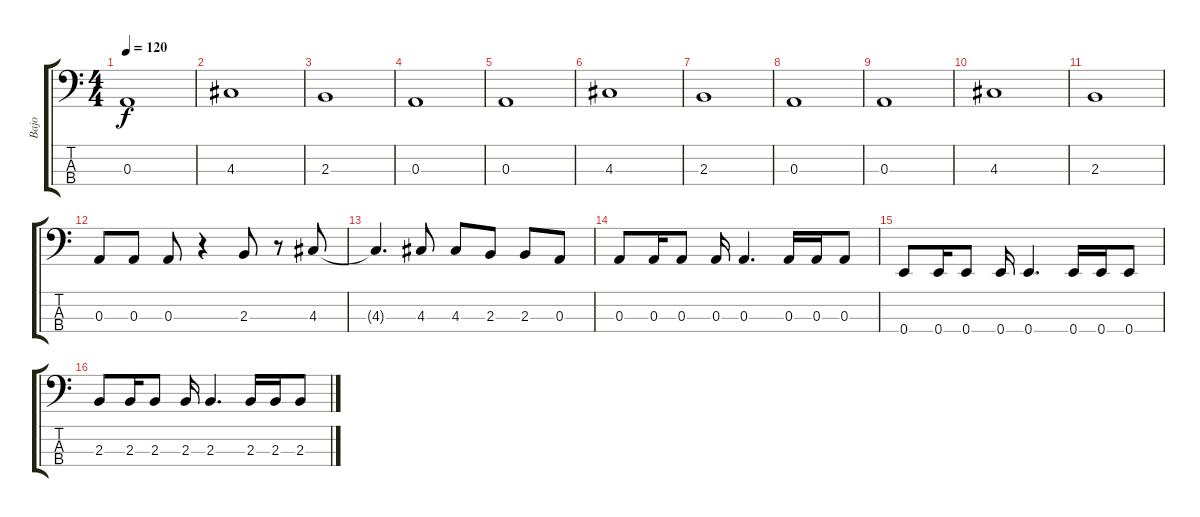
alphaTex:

\track ("Bajo" "Bajo") {instrument electricbassfinger}
\staff {score tabs}
\tuning (G2 D2 A1 E1) {hide}
\ts (4 4)
\tempo 120
\clef f4
\ks c
0.3.1{dy f} |
4.3.1 |
2.3.1 |
0.3.1 |
0.3.1 |
4.3.1 |
2.3.1 |
0.3.1 |
0.3.1 |
4.3.1 |
2.3.1 |
0.3.8 0.3.8 0.3.8 r.4 2.3.8 r.8 4.3.8 |
4.3{t}.4{d} 4.3.8 4.3.8 2.3.8 2.3.8 0.3.8 |
0.3.8 0.3.16 0.3.8 0.3.16 0.3.4{d} 0.3.16 0.3.16 0.3.8 |
0.4.8 0.4.16 0.4.8 0.4.16 0.4.4{d} 0.4.16 0.4.16 0.4.8 |
2.3.8 2.3.16 2.3.8 2.3.16 2.3.4{d} 2.3.16 2.3.16 2.3.8
